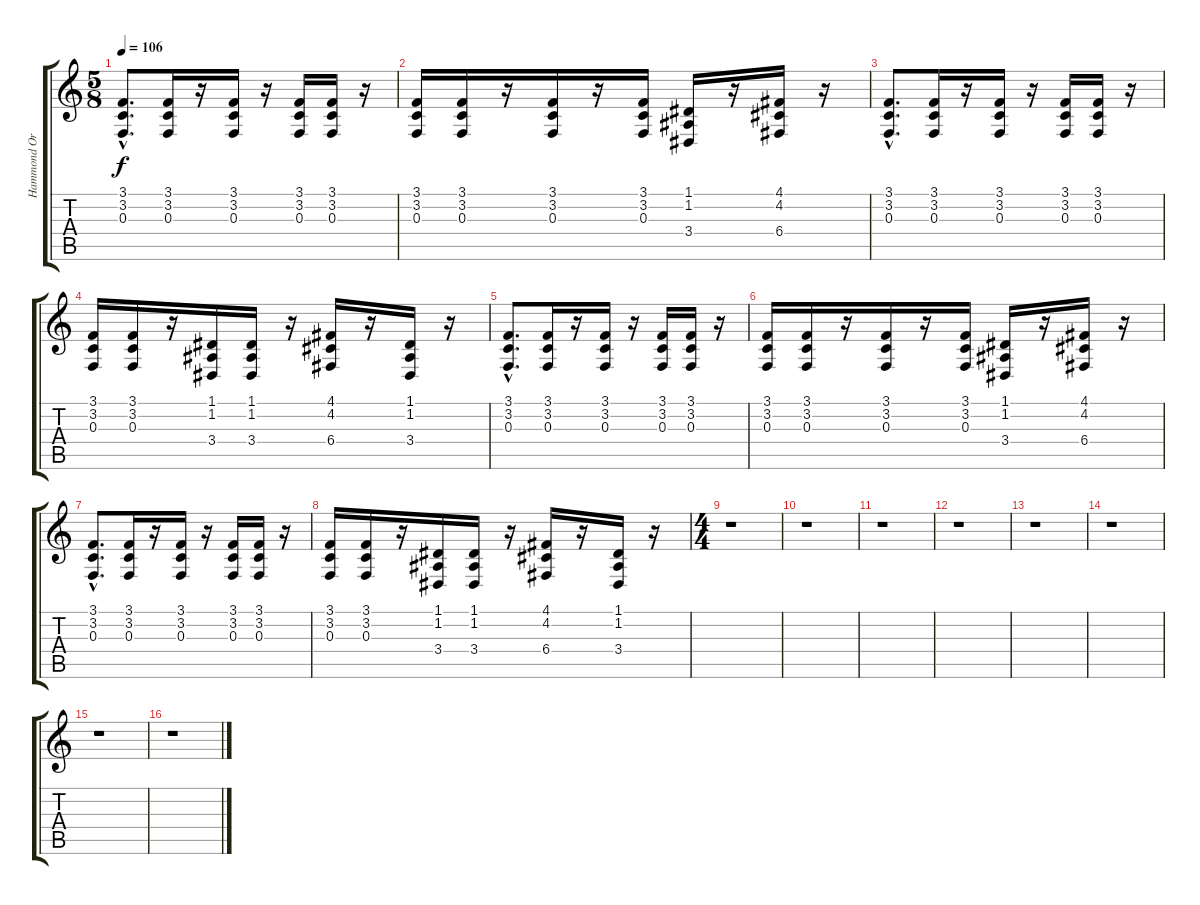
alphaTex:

\track ("Hammond Organ" "Hammond Or") {instrument drawbarorgan}
\staff {score tabs}
\tuning (D4 A3 F3 C3 G2 D2) {hide}
\ts (5 8)
\tempo 106
\clef g2
\ks c
(3.1{hac} 3.2{hac} 0.3{hac}).8{d dy f} (3.1 3.2 0.3).16 r.16 (3.1 3.2 0.3).16 r.16 (3.1 3.2 0.3).16 (3.1 3.2 0.3).16 r.16 |
(3.1 3.2 0.3).16 (3.1 3.2 0.3).16 r.16 (3.1 3.2 0.3).16 r.16 (3.1 3.2 0.3).16 (1.1 1.2 3.4).16 r.16 (4.1 4.2 6.4).16 r.16 |
(3.1{hac} 3.2{hac} 0.3{hac}).8{d} (3.1 3.2 0.3).16 r.16 (3.1 3.2 0.3).16 r.16 (3.1 3.2 0.3).16 (3.1 3.2 0.3).16 r.16 |
(3.1 3.2 0.3).16 (3.1 3.2 0.3).16 r.16 (1.1 1.2 3.4).16 (1.1 1.2 3.4).16 r.16 (4.1 4.2 6.4).16 r.16 (1.1 1.2 3.4).16 r.16 |
(3.1{hac} 3.2{hac} 0.3{hac}).8{d} (3.1 3.2 0.3).16 r.16 (3.1 3.2 0.3).16 r.16 (3.1 3.2 0.3).16 (3.1 3.2 0.3).16 r.16 |
(3.1 3.2 0.3).16 (3.1 3.2 0.3).16 r.16 (3.1 3.2 0.3).16 r.16 (3.1 3.2 0.3).16 (1.1 1.2 3.4).16 r.16 (4.1 4.2 6.4).16 r.16 |
(3.1{hac} 3.2{hac} 0.3{hac}).8{d} (3.1 3.2 0.3).16 r.16 (3.1 3.2 0.3).16 r.16 (3.1 3.2 0.3).16 (3.1 3.2 0.3).16 r.16 |
(3.1 3.2 0.3).16 (3.1 3.2 0.3).16 r.16 (1.1 1.2 3.4).16 (1.1 1.2 3.4).16 r.16 (4.1 4.2 6.4).16 r.16 (1.1 1.2 3.4).16 r.16 |
\ts (4 4)
r.1 |
r.1 |
r.1 |
r.1 |
r.1 |
r.1 |
r.1 |
r.1
